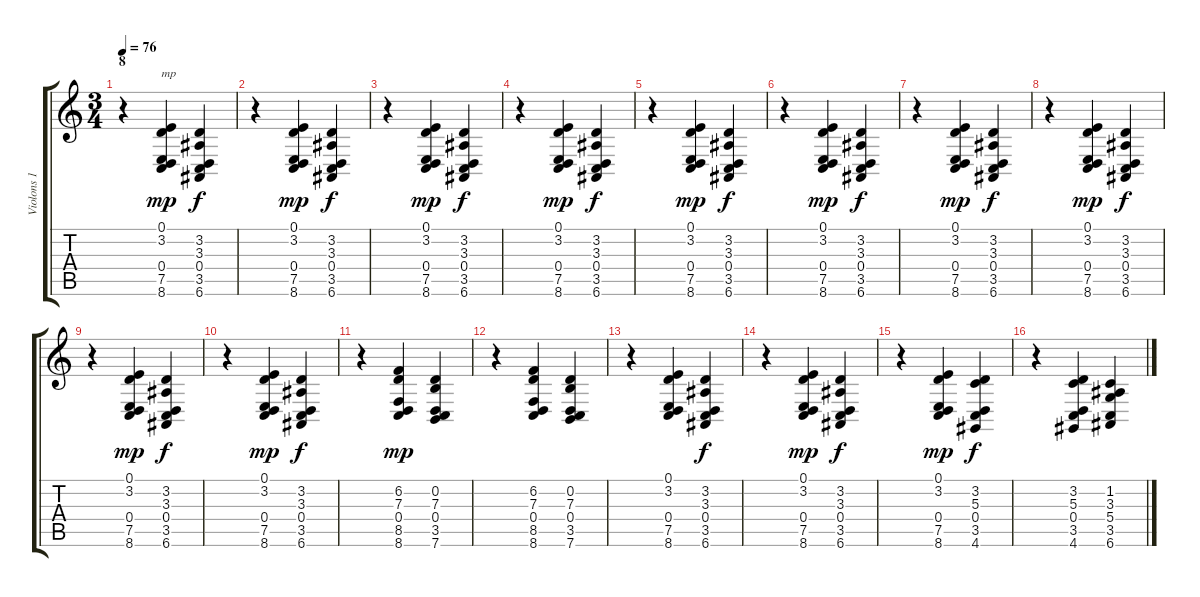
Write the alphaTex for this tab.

\track ("Violons 1" "Violons 1") {instrument pizzicatostrings}
\staff {score tabs}
\tuning (E4 B3 G3 D3 A2 E2) {hide}
\ts (3 4)
\section ("" "8")
\tempo 76
\clef g2
\ks c
r.4{dy p} (0.1 3.2 0.4 7.5 8.6).4{txt "mp" dy mp} (3.2 3.3 0.4 3.5 6.6).4{dy f} |
r.4 (0.1 3.2 0.4 7.5 8.6).4{dy mp} (3.2 3.3 0.4 3.5 6.6).4{dy f} |
r.4 (0.1 3.2 0.4 7.5 8.6).4{dy mp} (3.2 3.3 0.4 3.5 6.6).4{dy f} |
r.4 (0.1 3.2 0.4 7.5 8.6).4{dy mp} (3.2 3.3 0.4 3.5 6.6).4{dy f} |
r.4 (0.1 3.2 0.4 7.5 8.6).4{dy mp} (3.2 3.3 0.4 3.5 6.6).4{dy f} |
r.4 (0.1 3.2 0.4 7.5 8.6).4{dy mp} (3.2 3.3 0.4 3.5 6.6).4{dy f} |
r.4 (0.1 3.2 0.4 7.5 8.6).4{dy mp} (3.2 3.3 0.4 3.5 6.6).4{dy f} |
r.4 (0.1 3.2 0.4 7.5 8.6).4{dy mp} (3.2 3.3 0.4 3.5 6.6).4{dy f} |
r.4 (0.1 3.2 0.4 7.5 8.6).4{dy mp} (3.2 3.3 0.4 3.5 6.6).4{dy f} |
r.4 (0.1 3.2 0.4 7.5 8.6).4{dy mp} (3.2 3.3 0.4 3.5 6.6).4{dy f} |
r.4 (6.2 7.3 0.4 8.5 8.6).4{dy mp} (0.2 7.3 0.4 3.5 7.6).4 |
r.4 (6.2 7.3 0.4 8.5 8.6).4 (0.2 7.3 0.4 3.5 7.6).4 |
r.4 (0.1 3.2 0.4 7.5 8.6).4 (3.2 3.3 0.4 3.5 6.6).4{dy f} |
r.4 (0.1 3.2 0.4 7.5 8.6).4{dy mp} (3.2 3.3 0.4 3.5 6.6).4{dy f} |
r.4 (0.1 3.2 0.4 7.5 8.6).4{dy mp} (3.2 5.3 0.4 3.5 4.6).4{dy f} |
r.4 (3.2 5.3 0.4 3.5 4.6).4 (1.2 3.3 5.4 3.5 6.6).4
